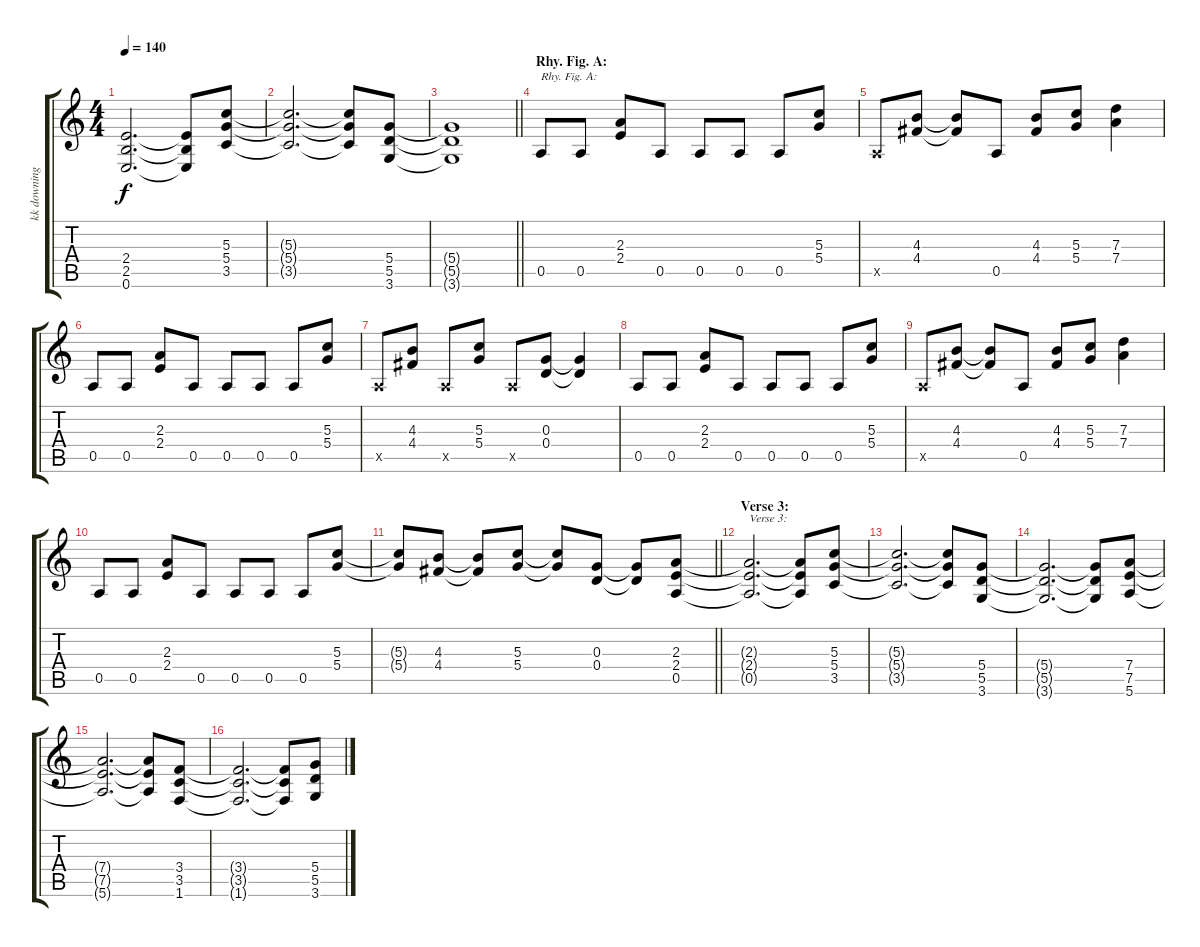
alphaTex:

\track ("kk downing" "kk downing") {instrument distortionguitar}
\staff {score tabs}
\tuning (E4 B3 G3 D3 A2 E2) {hide}
\ts (4 4)
\tempo 140
\clef g2
\ks c
(2.4{t} 2.5{t} 0.6{t}).2{d dy f} (2.4{t} 2.5{t} 0.6{t}).8 (5.3 5.4 3.5).8 |
(5.3{t} 5.4{t} 3.5{t}).2{d} (5.3{t} 5.4{t} 3.5{t}).8 (5.4 5.5 3.6).8 |
\barLineRight lightlight
(5.4{t} 5.5{t} 3.6{t}).1 |
\section ("" "Rhy. Fig. A:")
0.5.8{txt "Rhy. Fig. A:"} 0.5.8 (2.3 2.4).8 0.5.8 0.5.8 0.5.8 0.5.8 (5.3 5.4).8 |
0.5{x}.8 (4.3 4.4).8 (4.3{t} 4.4{t}).8 0.5.8 (4.3 4.4).8 (5.3 5.4).8 (7.3 7.4).4 |
0.5.8 0.5.8 (2.3 2.4).8 0.5.8 0.5.8 0.5.8 0.5.8 (5.3 5.4).8 |
0.5{x}.8 (4.3 4.4).8 0.5{x}.8 (5.3 5.4).8 0.5{x}.8 (0.3 0.4).8 (0.3{t} 0.4{t}).4 |
0.5.8 0.5.8 (2.3 2.4).8 0.5.8 0.5.8 0.5.8 0.5.8 (5.3 5.4).8 |
0.5{x}.8 (4.3 4.4).8 (4.3{t} 4.4{t}).8 0.5.8 (4.3 4.4).8 (5.3 5.4).8 (7.3 7.4).4 |
0.5.8 0.5.8 (2.3 2.4).8 0.5.8 0.5.8 0.5.8 0.5.8 (5.3 5.4).8 |
\barLineRight lightlight
(5.3{t} 5.4{t}).8 (4.3 4.4).8 (4.3{t} 4.4{t}).8 (5.3 5.4).8 (5.3{t} 5.4{t}).8 (0.3 0.4).8 (0.3{t} 0.4{t}).8 (2.3 2.4 0.5).8 |
\section ("" "Verse 3:")
(2.3{t} 2.4{t} 0.5{t}).2{d txt "Verse 3:"} (2.3{t} 2.4{t} 0.5{t}).8 (5.3 5.4 3.5).8 |
(5.3{t} 5.4{t} 3.5{t}).2{d} (5.3{t} 5.4{t} 3.5{t}).8 (5.4 5.5 3.6).8 |
(5.4{t} 5.5{t} 3.6{t}).2{d} (5.4{t} 5.5{t} 3.6{t}).8 (7.4 7.5 5.6).8 |
(7.4{t} 7.5{t} 5.6{t}).2{d} (7.4{t} 7.5{t} 5.6{t}).8 (3.4 3.5 1.6).8 |
(3.4{t} 3.5{t} 1.6{t}).2{d} (3.4{t} 3.5{t} 1.6{t}).8 (5.4 5.5 3.6).8
